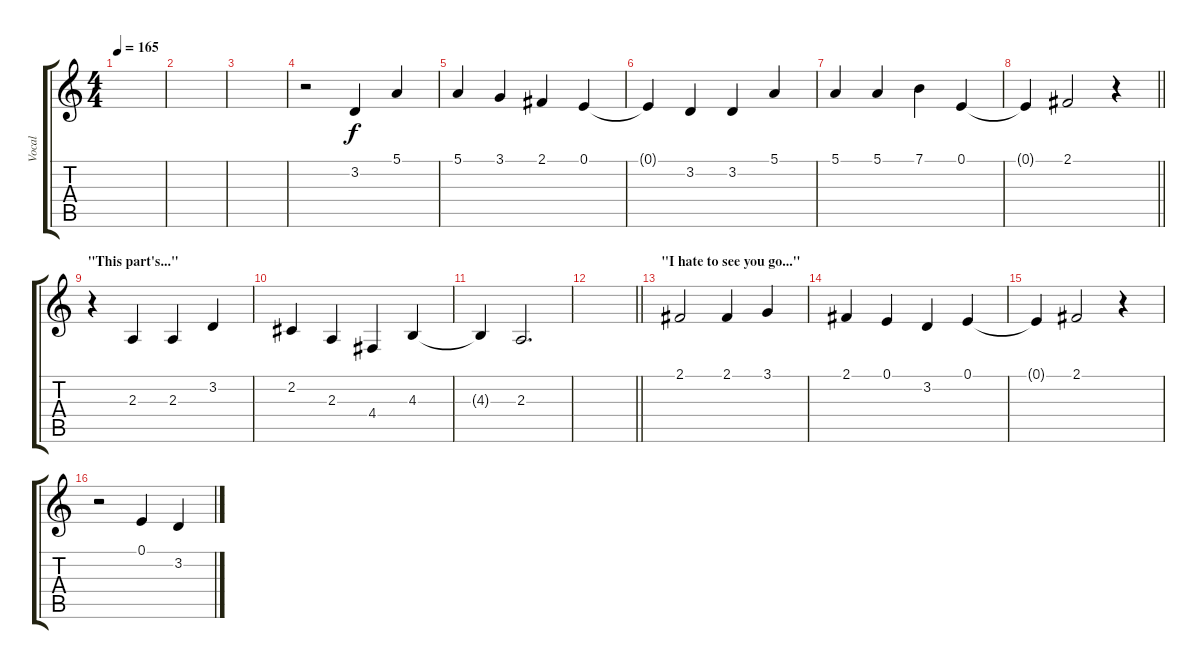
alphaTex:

\track ("Vocal" "Vocal") {instrument lead6voice}
\staff {score tabs}
\tuning (E4 B3 G3 D3 A2 E2) {hide}
\ts (4 4)
\tempo 165
\clef g2
\ks c
|
|
|
r.2 3.2.4 5.1.4 |
5.1.4 3.1.4 2.1.4 0.1.4 |
0.1{t}.4 3.2.4 3.2.4 5.1.4 |
5.1.4 5.1.4 7.1.4 0.1.4 |
\barLineRight lightlight
0.1{t}.4 2.1.2 r.4 |
\section ("" "\"This part's...\"")
r.4 2.3.4 2.3.4 3.2.4 |
2.2.4 2.3.4 4.4.4 4.3.4 |
4.3{t}.4 2.3.2{d} |
\barLineRight lightlight
|
\section ("" "\"I hate to see you go...\"")
2.1.2 2.1.4 3.1.4 |
2.1.4 0.1.4 3.2.4 0.1.4 |
0.1{t}.4 2.1.2 r.4 |
r.2 0.1.4 3.2.4
